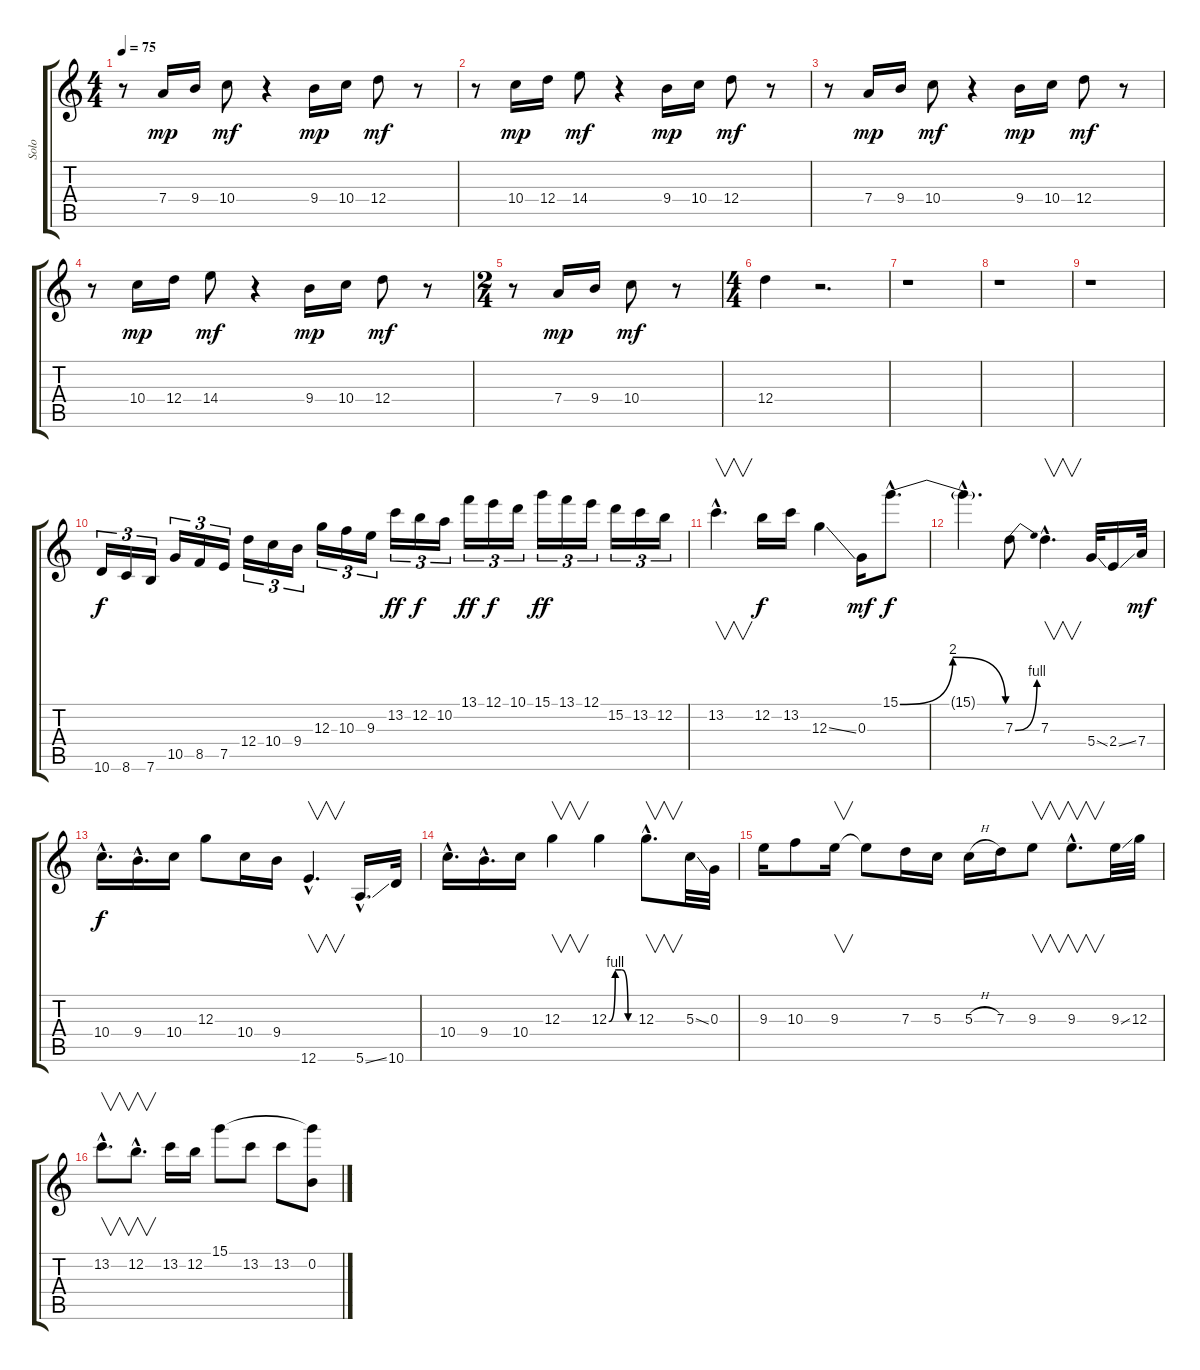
\track ("Solo" "Solo") {instrument overdrivenguitar}
\staff {score tabs}
\tuning (E4 B3 G3 D3 A2 E2) {hide}
\ts (4 4)
\tempo 75
\clef g2
\ks c
r.8{dy mf} 7.4.16{dy mp} 9.4.16 10.4.8{dy mf} r.4 9.4.16{dy mp} 10.4.16 12.4.8{dy mf} r.8 |
r.8 10.4.16{dy mp} 12.4.16 14.4.8{dy mf} r.4 9.4.16{dy mp} 10.4.16 12.4.8{dy mf} r.8 |
r.8 7.4.16{dy mp} 9.4.16 10.4.8{dy mf} r.4 9.4.16{dy mp} 10.4.16 12.4.8{dy mf} r.8 |
r.8 10.4.16{dy mp} 12.4.16 14.4.8{dy mf} r.4 9.4.16{dy mp} 10.4.16 12.4.8{dy mf} r.8 |
\ts (2 4)
r.8 7.4.16{dy mp} 9.4.16 10.4.8{dy mf} r.8 |
\ts (4 4)
12.4.4 r.2{d} |
r.1 |
r.1 |
r.1 |
10.6.16{tu (3 2) dy f} 8.6.16{tu (3 2)} 7.6.16{tu (3 2)} 10.5.16{tu (3 2)} 8.5.16{tu (3 2)} 7.5.16{tu (3 2)} 12.4.16{tu (3 2)} 10.4.16{tu (3 2)} 9.4.16{tu (3 2)} 12.3.16{tu (3 2)} 10.3.16{tu (3 2)} 9.3.16{tu (3 2)} 13.2.16{tu (3 2) dy ff} 12.2.16{tu (3 2) dy f} 10.2.16{tu (3 2)} 13.1.16{tu (3 2) dy ff} 12.1.16{tu (3 2) dy f} 10.1.16{tu (3 2)} 15.1.16{tu (3 2) dy ff} 13.1.16{tu (3 2)} 12.1.16{tu (3 2)} 15.2.16{tu (3 2)} 13.2.16{tu (3 2)} 12.2.16{tu (3 2)} |
13.2{hac}.4{v d} 12.2.16{dy f} 13.2.16 12.3{ss}.4 0.3.16{dy mf} 15.1{be (bendrelease 0 0 15 8 45 8 60 0) hac}.8{d dy f} |
15.1{hac t}.4{d} 7.3{be (bend 0 0 60 4)}.8 7.3{hac}.4{v d} 5.4{ss}.32 2.4{ss}.16 7.4.32{dy mf} |
10.4{hac}.16{d dy f} 9.4{hac}.16{d} 10.4.16 12.3.8 10.4.16 9.4.16 12.6{hac}.4{v d} 5.6{ss hac}.16{d} 10.6.32 |
10.4{hac}.16{d} 9.4{hac}.16{d} 10.4.16 12.3.4{v} 12.3{be (custom 0 0 15 4 30 4 45 0 60 0)}.4 12.3{hac}.8{v d} 5.3{ss}.32 0.3.32 |
9.3.16 10.3.8 9.3.16{v} 9.3{t}.8 7.3.16 5.3.16 5.3{h}.16 7.3.16 9.3.8{v} 9.3{hac}.8{v d} 9.3{ss}.32 12.3.32 |
13.2{hac}.8{v d} 12.2{hac}.8{v d} 13.2.16 12.2.16 15.1.8 13.2.8 13.2.8 (15.1{t} 0.2).8
